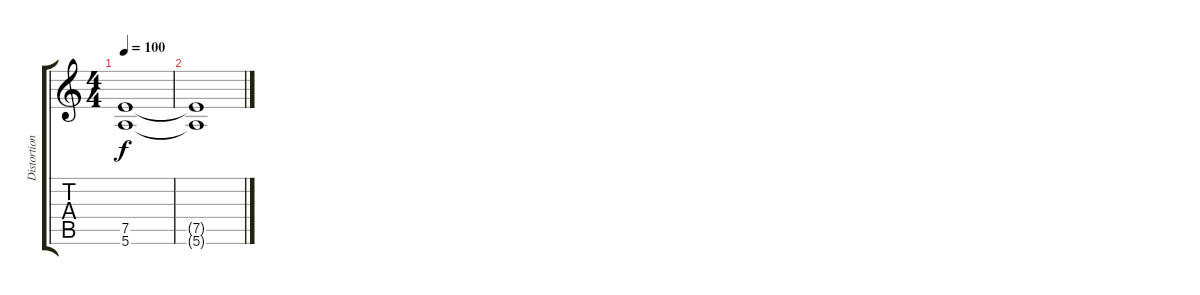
\track ("Distortion" "Distortion") {instrument distortionguitar}
\staff {score tabs}
\tuning (E4 B3 G3 D3 A2 E2) {hide}
\ts (4 4)
\tempo 100
\clef g2
\ks c
(7.5 5.6).1{dy f} |
(7.5{t} 5.6{t}).1
